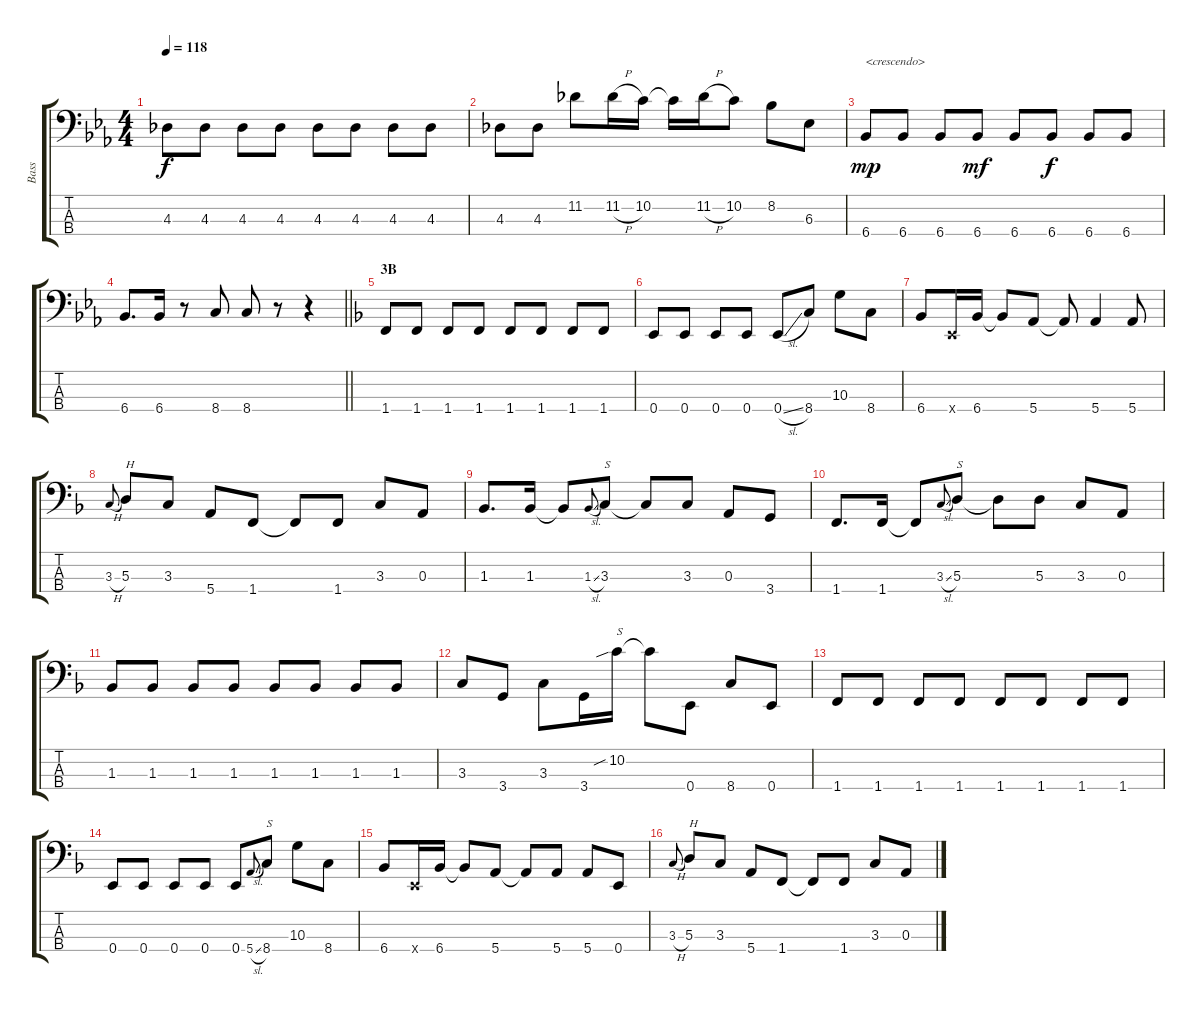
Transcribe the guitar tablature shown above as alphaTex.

\track ("Bass" "Bass") {instrument electricbassfinger}
\staff {score tabs}
\tuning (G2 D2 A1 E1) {hide}
\ts (4 4)
\tempo 118
\clef f4
\ks eb
4.3.8{dy f} 4.3.8 4.3.8 4.3.8 4.3.8 4.3.8 4.3.8 4.3.8 |
4.3.8 4.3.8 11.2.8 11.2{h}.16 10.2.16 10.2{t}.16 11.2{h}.16 10.2.8 8.2.8 6.3.8 |
6.4.8{txt "<crescendo>" dy mp} 6.4.8 6.4.8 6.4.8{dy mf} 6.4.8 6.4.8{dy f} 6.4.8 6.4.8 |
\barLineRight lightlight
6.4.8{d} 6.4.16 r.8 8.4.8 8.4.8 r.8 r.4 |
\section ("" "3B")
\ks f
1.4.8 1.4.8 1.4.8 1.4.8 1.4.8 1.4.8 1.4.8 1.4.8 |
0.4.8 0.4.8 0.4.8 0.4.8 0.4{sl}.8 8.4.8 10.3.8 8.4.8 |
6.4.8 0.4{x}.16 6.4.16 6.4{t}.8 5.4.8 5.4{t}.8 5.4.4 5.4.8 |
3.3{h}.8{gr onbeat} 5.3.8{txt "H"} 3.3.8 5.4.8 1.4.8 1.4{t}.8 1.4.8 3.3.8 0.3.8 |
1.3.8{d} 1.3.16 1.3{t}.8 1.3{sl}.8{gr onbeat} 3.3.8{txt "S"} 3.3{t}.8 3.3.8 0.3.8 3.4.8 |
1.4.8{d} 1.4.16 1.4{t}.8 3.3{sl}.8{gr onbeat} 5.3.8{txt "S"} 5.3{t}.8 5.3.8 3.3.8 0.3.8 |
1.3.8 1.3.8 1.3.8 1.3.8 1.3.8 1.3.8 1.3.8 1.3.8 |
3.3.8 3.4.8 3.3.8 3.4.16 10.2{sib}.16{txt "S"} 10.2{t}.8 0.4.8 8.4.8 0.4.8 |
1.4.8 1.4.8 1.4.8 1.4.8 1.4.8 1.4.8 1.4.8 1.4.8 |
0.4.8 0.4.8 0.4.8 0.4.8 0.4.8 5.4{sl}.8{gr onbeat} 8.4.8{txt "S"} 10.3.8 8.4.8 |
6.4.8 0.4{x}.16 6.4.16 6.4{t}.8 5.4.8 5.4{t}.8 5.4.8 5.4.8 0.4.8 |
3.3{h}.8{gr onbeat} 5.3.8{txt "H"} 3.3.8 5.4.8 1.4.8 1.4{t}.8 1.4.8 3.3.8 0.3.8
